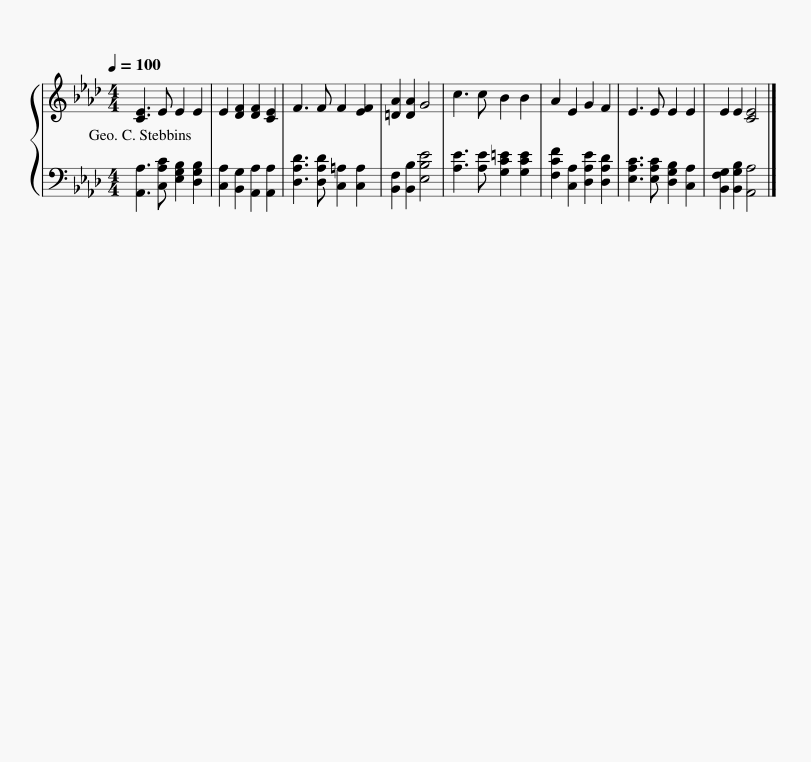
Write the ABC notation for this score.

X:1
%%score { 1 | 2 }
L:1/8
Q:1/4=100
M:4/4
I:linebreak $
K:Ab
V:1 treble
V:2 bass
V:1
 [CE]3 E E2 E2 | E2 [DF]2 [DF]2 [CE]2 | F3 F F2 [EF]2 | [=DA]2 [DA]2 G4 | c3 c B2 B2 | %5
 A2 E2 G2 F2 | E3 E E2 E2 | E2 E2 [CE]4 |] %8
V:2
 [A,,A,]3 [C,A,C] [E,G,B,]2 [D,G,B,]2 | [C,A,]2 [B,,G,]2 [A,,A,]2 [A,,A,]2 | [D,A,D]3 [D,A,D] [C,=A,]2 [C,A,]2 | [B,,F,]2 [B,,B,]2 [E,B,E]4 | [A,E]3 [A,E] [G,C=E]2 [G,CE]2 | %5
 [F,CF]2 [C,A,]2 [D,A,E]2 [D,A,D]2 | [E,A,C]3 [E,A,C] [D,G,B,]2 [C,A,]2 | [B,,F,G,]2 [B,,G,B,]2 [A,,A,]4 |] %8
